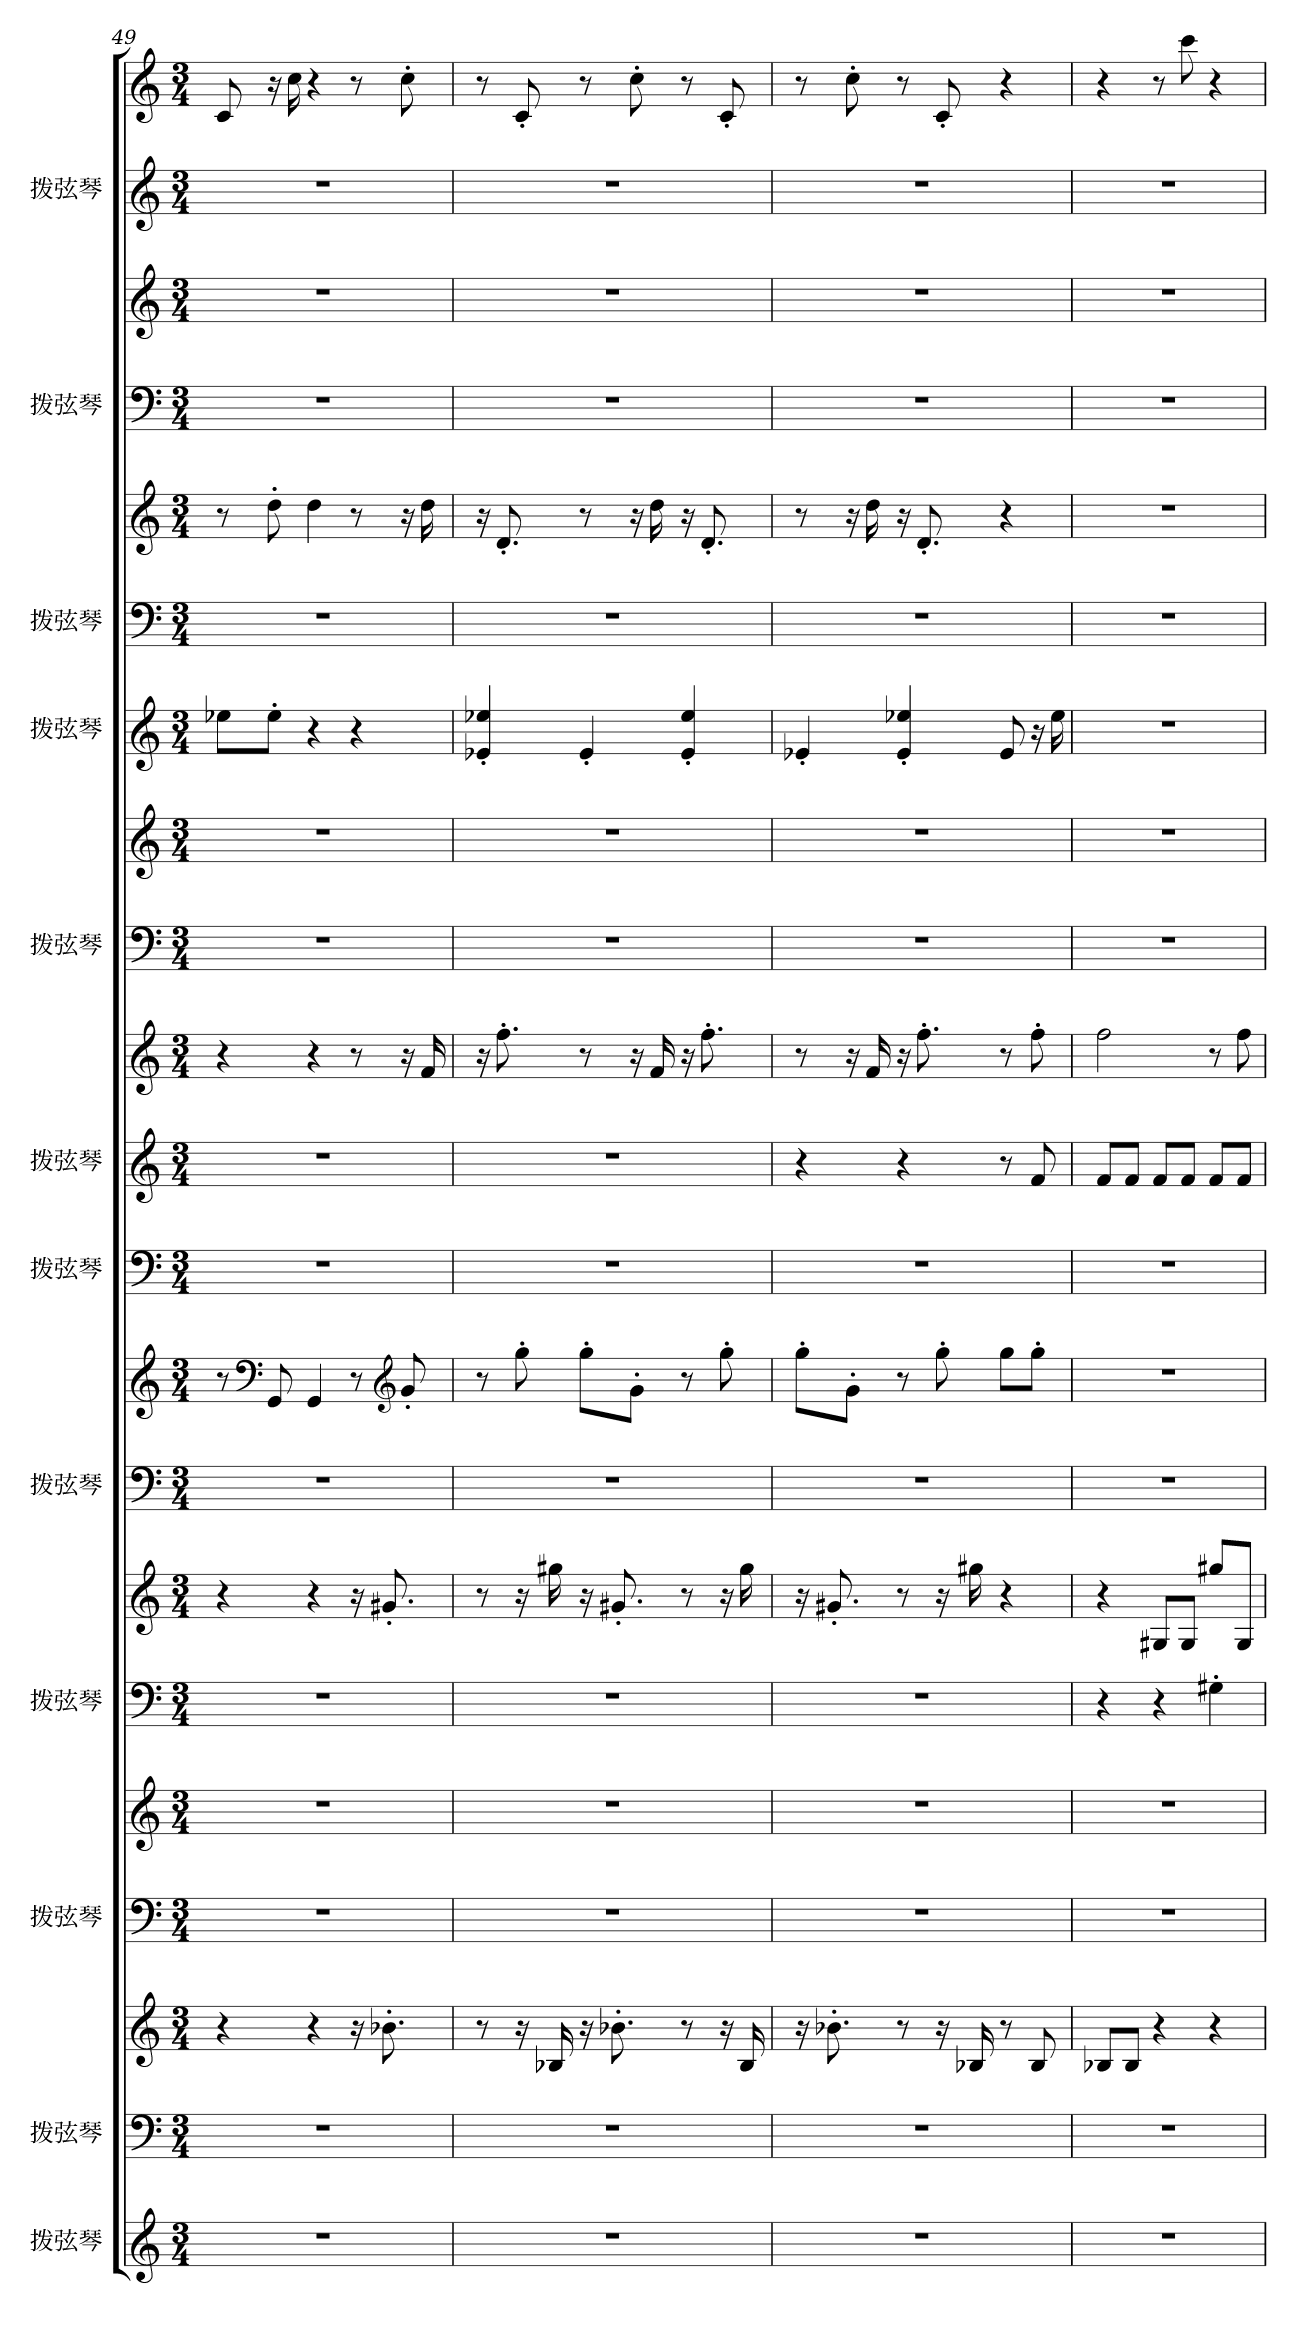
**kern	**kern	**kern	**kern	**kern	**kern	**kern	**kern	**kern	**kern	**kern	**kern	**kern	**kern	**kern	**kern	**kern	**kern	**kern	**kern	**kern
*part12	*part11	*part11	*part10	*part10	*part9	*part9	*part8	*part8	*part7	*part6	*part6	*part5	*part5	*part4	*part3	*part3	*part2	*part2	*part1	*part1
*staff21	*staff20	*staff19	*staff18	*staff17	*staff16	*staff15	*staff14	*staff13	*staff12	*staff11	*staff10	*staff9	*staff8	*staff7	*staff6	*staff5	*staff4	*staff3	*staff2	*staff1
*I"拨弦琴	*I"拨弦琴	*	*I"拨弦琴	*	*I"拨弦琴	*	*I"拨弦琴	*	*I"拨弦琴	*I"拨弦琴	*	*I"拨弦琴	*	*I"拨弦琴	*I"拨弦琴	*	*I"拨弦琴	*	*I"拨弦琴	*
*clefG2	*clefF4	*clefG2	*clefF4	*clefG2	*clefF4	*clefG2	*clefF4	*clefG2	*clefF4	*clefG2	*clefG2	*clefF4	*clefG2	*clefG2	*clefF4	*clefG2	*clefF4	*clefG2	*clefG2	*clefG2
*k[]	*k[]	*k[]	*k[]	*k[]	*k[]	*k[]	*k[]	*k[]	*k[]	*k[]	*k[]	*k[]	*k[]	*k[]	*k[]	*k[]	*k[]	*k[]	*k[]	*k[]
*M3/4	*M3/4	*M3/4	*M3/4	*M3/4	*M3/4	*M3/4	*M3/4	*M3/4	*M3/4	*M3/4	*M3/4	*M3/4	*M3/4	*M3/4	*M3/4	*M3/4	*M3/4	*M3/4	*M3/4	*M3/4
=49	=49	=49	=49	=49	=49	=49	=49	=49	=49	=49	=49	=49	=49	=49	=49	=49	=49	=49	=49	=49
2.r	2.r	4r	2.r	2.r	2.r	4r	2.r	8r	2.r	2.r	4r	2.r	2.r	8ee-X\L	2.r	8r	2.r	2.r	2.r	8c/
*	*	*	*	*	*	*	*	*clefF4	*	*	*	*	*	*	*	*	*	*	*	*
.	.	.	.	.	.	.	.	8GG/	.	.	.	.	.	8ee-'\J	.	8dd'\	.	.	.	16r
.	.	.	.	.	.	.	.	.	.	.	.	.	.	.	.	.	.	.	.	16cc\
.	.	4r	.	.	.	4r	.	4GG/	.	.	4r	.	.	4r	.	4dd\	.	.	.	4r
.	.	16r	.	.	.	16r	.	8r	.	.	8r	.	.	4r	.	8r	.	.	.	8r
.	.	8.b-X'\	.	.	.	8.g#X'/	.	.	.	.	.	.	.	.	.	.	.	.	.	.
*	*	*	*	*	*	*	*	*clefG2	*	*	*	*	*	*	*	*	*	*	*	*
.	.	.	.	.	.	.	.	8g'/	.	.	16r	.	.	.	.	16r	.	.	.	8cc'\
.	.	.	.	.	.	.	.	.	.	.	16f/	.	.	.	.	16dd\	.	.	.	.
!!LO:PB:g=z
=50	=50	=50	=50	=50	=50	=50	=50	=50	=50	=50	=50	=50	=50	=50	=50	=50	=50	=50	=50	=50
2.r	2.r	8r	2.r	2.r	2.r	8r	2.r	8r	2.r	2.r	16r	2.r	2.r	4e-X/' 4ee-X/'	2.r	16r	2.r	2.r	2.r	8r
.	.	.	.	.	.	.	.	.	.	.	8.ff'\	.	.	.	.	8.d'/	.	.	.	.
.	.	16r	.	.	.	16r	.	8gg'\	.	.	.	.	.	.	.	.	.	.	.	8c'/
.	.	16B-X/	.	.	.	16gg#X\	.	.	.	.	.	.	.	.	.	.	.	.	.	.
.	.	16r	.	.	.	16r	.	8gg'\L	.	.	8r	.	.	4e-'/	.	8r	.	.	.	8r
.	.	8.b-X'\	.	.	.	8.g#X'/	.	.	.	.	.	.	.	.	.	.	.	.	.	.
.	.	.	.	.	.	.	.	8g'\J	.	.	16r	.	.	.	.	16r	.	.	.	8cc'\
.	.	.	.	.	.	.	.	.	.	.	16f/	.	.	.	.	16dd\	.	.	.	.
.	.	8r	.	.	.	8r	.	8r	.	.	16r	.	.	4e-/' 4ee-/'	.	16r	.	.	.	8r
.	.	.	.	.	.	.	.	.	.	.	8.ff'\	.	.	.	.	8.d'/	.	.	.	.
.	.	16r	.	.	.	16r	.	8gg'\	.	.	.	.	.	.	.	.	.	.	.	8c'/
.	.	16B-/	.	.	.	16gg#\	.	.	.	.	.	.	.	.	.	.	.	.	.	.
=51	=51	=51	=51	=51	=51	=51	=51	=51	=51	=51	=51	=51	=51	=51	=51	=51	=51	=51	=51	=51
2.r	2.r	16r	2.r	2.r	2.r	16r	2.r	8gg'\L	2.r	4r	8r	2.r	2.r	4e-X'/	2.r	8r	2.r	2.r	2.r	8r
.	.	8.b-X'\	.	.	.	8.g#X'/	.	.	.	.	.	.	.	.	.	.	.	.	.	.
.	.	.	.	.	.	.	.	8g'\J	.	.	16r	.	.	.	.	16r	.	.	.	8cc'\
.	.	.	.	.	.	.	.	.	.	.	16f/	.	.	.	.	16dd\	.	.	.	.
.	.	8r	.	.	.	8r	.	8r	.	4r	16r	.	.	4e-/' 4ee-X/'	.	16r	.	.	.	8r
.	.	.	.	.	.	.	.	.	.	.	8.ff'\	.	.	.	.	8.d'/	.	.	.	.
.	.	16r	.	.	.	16r	.	8gg'\	.	.	.	.	.	.	.	.	.	.	.	8c'/
.	.	16B-X/	.	.	.	16gg#X\	.	.	.	.	.	.	.	.	.	.	.	.	.	.
.	.	8r	.	.	.	4r	.	8gg\L	.	8r	8r	.	.	8e-/	.	4r	.	.	.	4r
.	.	8B-/	.	.	.	.	.	8gg'\J	.	8f/	8ff'\	.	.	16r	.	.	.	.	.	.
.	.	.	.	.	.	.	.	.	.	.	.	.	.	16ee-\	.	.	.	.	.	.
=52	=52	=52	=52	=52	=52	=52	=52	=52	=52	=52	=52	=52	=52	=52	=52	=52	=52	=52	=52	=52
2.r	2.r	8B-X/L	2.r	2.r	4r	4r	2.r	2.r	2.r	8f/L	2ff\	2.r	2.r	2.r	2.r	2.r	2.r	2.r	2.r	4r
.	.	8B-/J	.	.	.	.	.	.	.	8f/J	.	.	.	.	.	.	.	.	.	.
.	.	4r	.	.	4r	8G#X/L	.	.	.	8f/L	.	.	.	.	.	.	.	.	.	8r
.	.	.	.	.	.	8G#/J	.	.	.	8f/J	.	.	.	.	.	.	.	.	.	8ccc\
.	.	4r	.	.	4G#X'\	8gg#X/L	.	.	.	8f/L	8r	.	.	.	.	.	.	.	.	4r
.	.	.	.	.	.	8G#/J	.	.	.	8f/J	8ff\	.	.	.	.	.	.	.	.	.
=	=	=	=	=	=	=	=	=	=	=	=	=	=	=	=	=	=	=	=	=
*-	*-	*-	*-	*-	*-	*-	*-	*-	*-	*-	*-	*-	*-	*-	*-	*-	*-	*-	*-	*-
